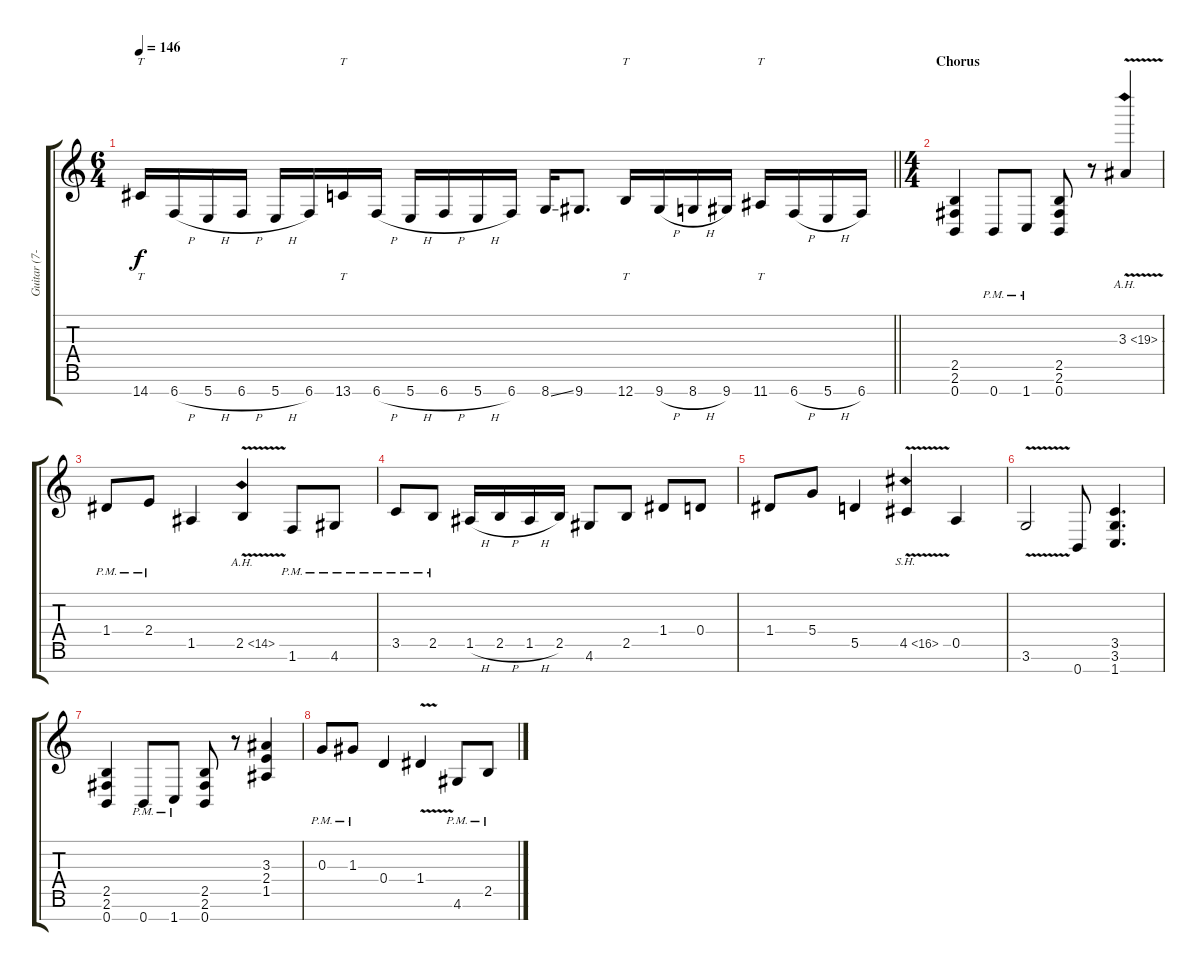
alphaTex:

\track ("Guitar (7-string)" "Guitar (7-") {instrument distortionguitar}
\staff {score tabs}
\tuning (E4 B3 G3 D3 A2 E2 B1) {hide}
\ts (6 4)
\tempo 146
\clef g2
\barLineRight lightlight
\ks c
14.7.16{tt dy f} 6.7{h}.16 5.7{h}.16 6.7{h}.16 5.7{h}.16 6.7.16 13.7.16{tt} 6.7{h}.16 5.7{h}.16 6.7{h}.16 5.7{h}.16 6.7.16 8.7{ss}.16 9.7.8{d} 12.7.16{tt} 9.7{h}.16 8.7{h}.16 9.7.16 11.7.16{tt} 6.7{h}.16 5.7{h}.16 6.7.16 |
\ts (4 4)
\section ("" "Chorus")
(2.5 2.6 0.7).4 0.7{pm}.8 1.7{pm}.8 (2.5 2.6 0.7).8 r.8 3.3{ah 16 v}.4 |
1.4{pm}.8 2.4{pm}.8 1.5.4 2.5{ah 12 v}.4 1.6{pm}.8 4.6{pm}.8 |
3.5{pm}.8 2.5{pm}.8 1.5{h}.16 2.5{h}.16 1.5{h}.16 2.5.16 4.6.8 2.5.8 1.4.8 0.4.8 |
1.4.8 5.4.8 5.5.4 4.5{sh 12 v}.4 0.5.4 |
3.6{v}.2 0.7.8 (3.5 3.6 1.7).4{d} |
(2.5 2.6 0.7).4 0.7{pm}.8 1.7{pm}.8 (2.5 2.6 0.7).8 r.8 (3.3 2.4 1.5).4 |
0.3{pm}.8 1.3{pm}.8 0.4.4 1.4{v}.4 4.6{pm}.8 2.5{pm}.8
